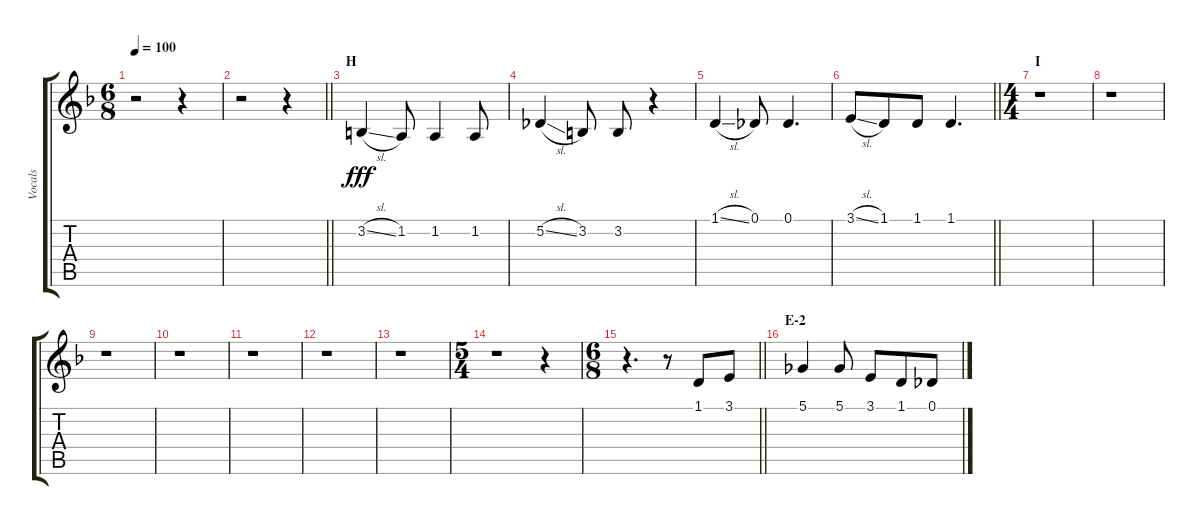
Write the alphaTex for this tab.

\track ("Vocals" "Vocals") {instrument voiceoohs}
\staff {score tabs}
\tuning (Db4 Ab3 E3 B2 Gb2 B1) {hide}
\ts (6 8)
\tempo 100
\clef g2
\ks f
r.2{dy fff} r.4 |
\barLineRight lightlight
r.2 r.4 |
\section ("" "H")
3.2{sl}.4 1.2.8 1.2.4 1.2.8 |
5.2{sl}.4 3.2.8 3.2.8 r.4 |
1.1{sl}.4 0.1.8 0.1.4{d} |
\barLineRight lightlight
3.1{sl}.8 1.1.8 1.1.8 1.1.4{d} |
\ts (4 4)
\section ("" "I")
r.1 |
r.1 |
r.1 |
r.1 |
r.1 |
r.1 |
r.1 |
\ts (5 4)
r.1 r.4 |
\ts (6 8)
\barLineRight lightlight
r.4{d} r.8 1.1.8 3.1.8 |
\section ("" "E-2")
5.1.4 5.1.8 3.1.8 1.1.8 0.1.8
